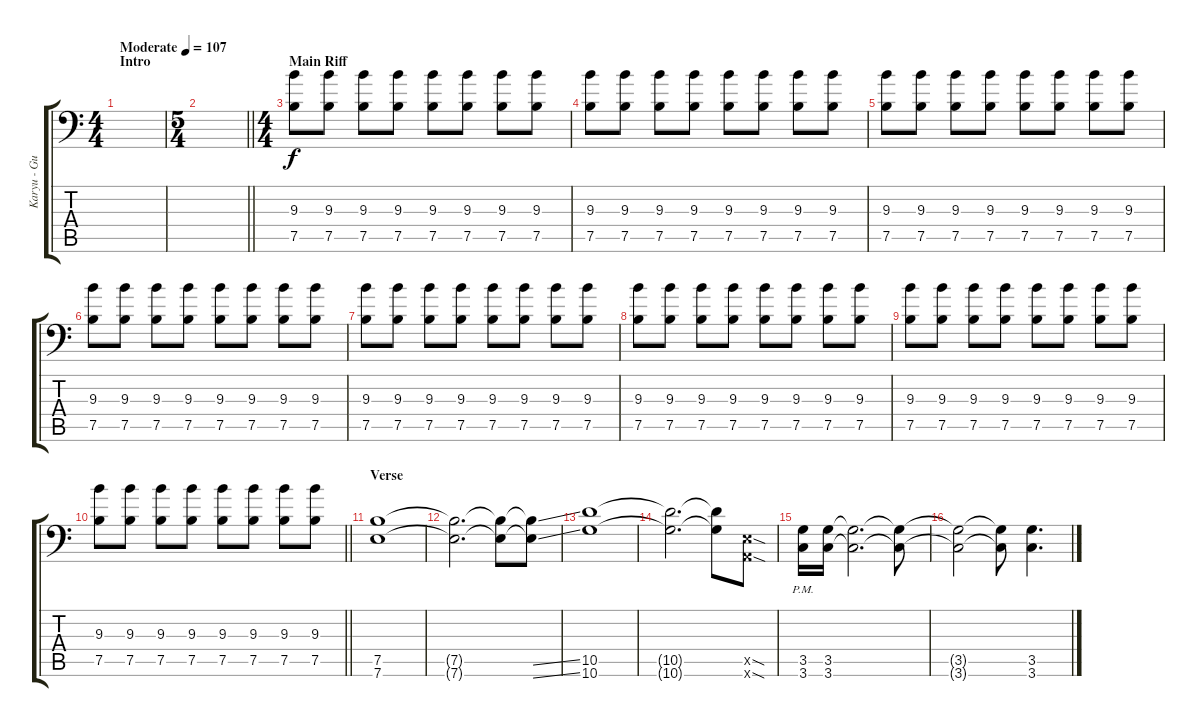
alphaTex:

\track ("Karyu - Guitar 2" "Karyu - Gu") {instrument distortionguitar}
\staff {score tabs}
\tuning (B3 Gb3 D3 A2 E2 A1) {hide}
\ts (4 4)
\section ("" "Intro")
\tempo (107 "Moderate")
\clef f4
\ks c
|
\ts (5 4)
\barLineRight lightlight
|
\ts (4 4)
\section ("" "Main Riff")
(9.3 7.5).8 (9.3 7.5).8 (9.3 7.5).8 (9.3 7.5).8 (9.3 7.5).8 (9.3 7.5).8 (9.3 7.5).8 (9.3 7.5).8 |
(9.3 7.5).8 (9.3 7.5).8 (9.3 7.5).8 (9.3 7.5).8 (9.3 7.5).8 (9.3 7.5).8 (9.3 7.5).8 (9.3 7.5).8 |
(9.3 7.5).8 (9.3 7.5).8 (9.3 7.5).8 (9.3 7.5).8 (9.3 7.5).8 (9.3 7.5).8 (9.3 7.5).8 (9.3 7.5).8 |
(9.3 7.5).8 (9.3 7.5).8 (9.3 7.5).8 (9.3 7.5).8 (9.3 7.5).8 (9.3 7.5).8 (9.3 7.5).8 (9.3 7.5).8 |
(9.3 7.5).8 (9.3 7.5).8 (9.3 7.5).8 (9.3 7.5).8 (9.3 7.5).8 (9.3 7.5).8 (9.3 7.5).8 (9.3 7.5).8 |
(9.3 7.5).8 (9.3 7.5).8 (9.3 7.5).8 (9.3 7.5).8 (9.3 7.5).8 (9.3 7.5).8 (9.3 7.5).8 (9.3 7.5).8 |
(9.3 7.5).8 (9.3 7.5).8 (9.3 7.5).8 (9.3 7.5).8 (9.3 7.5).8 (9.3 7.5).8 (9.3 7.5).8 (9.3 7.5).8 |
\barLineRight lightlight
(9.3 7.5).8 (9.3 7.5).8 (9.3 7.5).8 (9.3 7.5).8 (9.3 7.5).8 (9.3 7.5).8 (9.3 7.5).8 (9.3 7.5).8 |
\section ("" "Verse")
(7.5 7.6).1 |
(7.5{t} 7.6{t}).2{d} (7.5{t} 7.6{t}).8 (7.5{ss t} 7.6{ss t}).8 |
(10.5 10.6).1 |
(10.5{t} 10.6{t}).2{d} (10.5{t} 10.6{t}).8 (0.5{sod x} 0.6{sod x}).8 |
(3.5{pm} 3.6{pm}).16 (3.5 3.6).16 (3.5{t} 3.6{t}).2{d} (3.5{t} 3.6{t}).8 |
(3.5{t} 3.6{t}).2 (3.5{t} 3.6{t}).8 (3.5{ss} 3.6{ss}).4{d}
